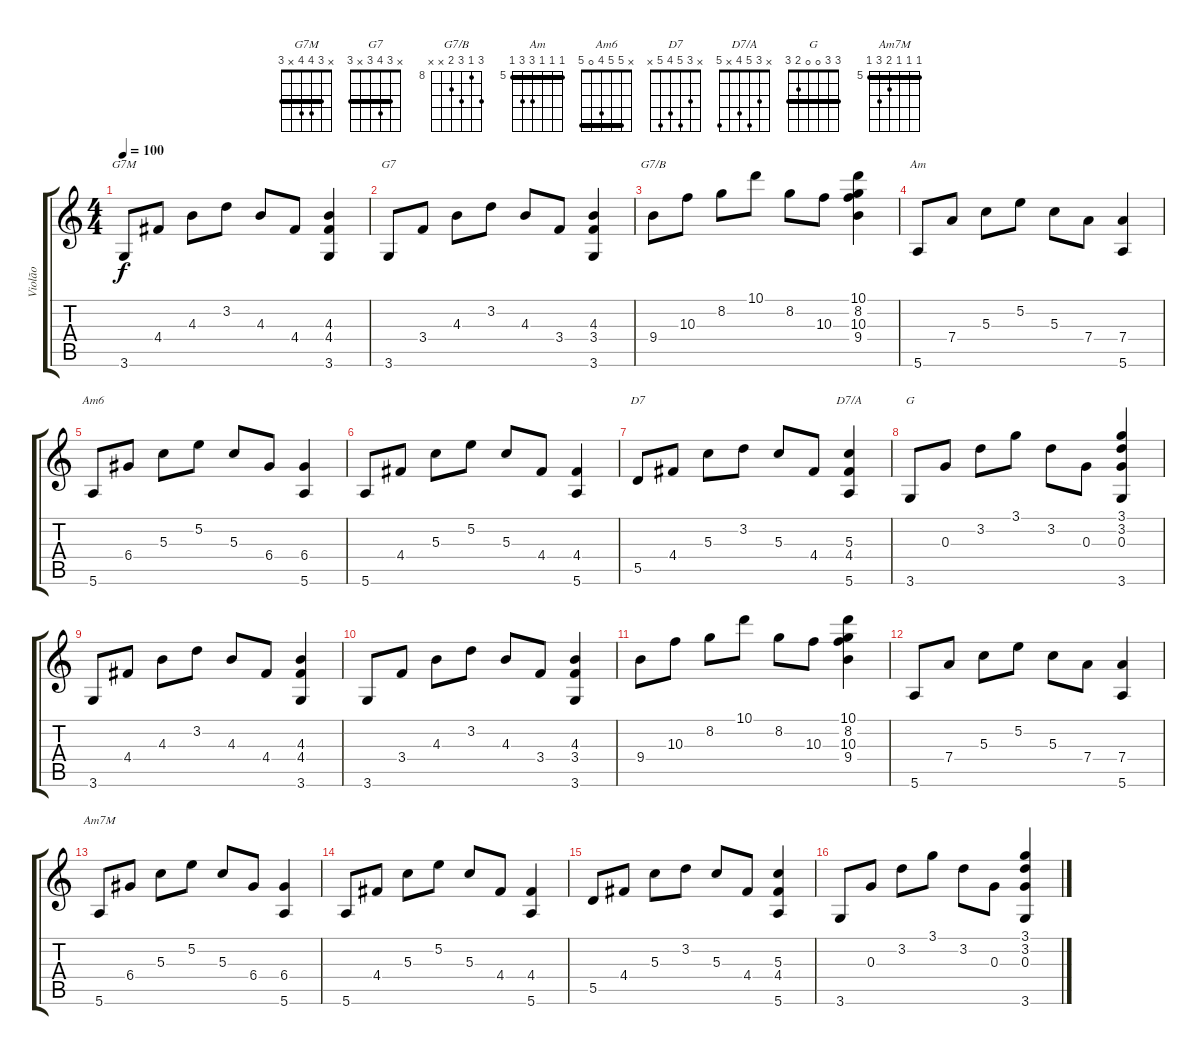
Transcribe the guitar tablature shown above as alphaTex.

\track ("Violão" "Violão") {instrument acousticguitarnylon}
\staff {score tabs}
\tuning (E4 B3 G3 D3 A2 E2) {hide}
\chord ("G7M" x 3 4 4 x 3) {barre 3}
\chord ("G7" x 3 4 3 x 3) {barre 3}
\chord ("G7/B" 10 8 10 9 x x) {firstfret 8}
\chord ("Am" 5 5 5 7 7 5) {firstfret 5 barre 5}
\chord ("Am6" x 5 5 4 0 5) {barre 5}
\chord ("D7" x 3 5 4 5 x)
\chord ("D7/A" x 3 5 4 x 5)
\chord ("G" 3 3 0 0 2 3) {barre 3}
\chord ("Am7M" 5 5 5 6 7 5) {firstfret 5 barre 5}
\ts (4 4)
\tempo 100
\clef g2
\ks c
3.6.8{ch "G7M" dy f} 4.4.8 4.3.8 3.2.8 4.3.8 4.4.8 (4.3 4.4 3.6).4 |
3.6.8{ch "G7"} 3.4.8 4.3.8 3.2.8 4.3.8 3.4.8 (4.3 3.4 3.6).4 |
9.4.8{ch "G7/B"} 10.3.8 8.2.8 10.1.8 8.2.8 10.3.8 (10.1 8.2 10.3 9.4).4 |
\ks aminor
5.6.8{ch "Am"} 7.4.8 5.3.8 5.2.8 5.3.8 7.4.8 (7.4 5.6).4 |
\ks c
5.6.8{ch "Am6"} 6.4.8 5.3.8 5.2.8 5.3.8 6.4.8 (6.4 5.6).4 |
\ks aminor
5.6.8 4.4.8 5.3.8 5.2.8 5.3.8 4.4.8 (4.4 5.6).4 |
\ks c
5.5.8{ch "D7"} 4.4.8 5.3.8 3.2.8 5.3.8 4.4.8 (5.3 4.4 5.6).4{ch "D7/A"} |
3.6.8{ch "G"} 0.3.8 3.2.8 3.1.8 3.2.8 0.3.8 (3.1 3.2 0.3 3.6).4 |
3.6.8 4.4.8 4.3.8 3.2.8 4.3.8 4.4.8 (4.3 4.4 3.6).4 |
3.6.8 3.4.8 4.3.8 3.2.8 4.3.8 3.4.8 (4.3 3.4 3.6).4 |
9.4.8 10.3.8 8.2.8 10.1.8 8.2.8 10.3.8 (10.1 8.2 10.3 9.4).4 |
\ks aminor
5.6.8 7.4.8 5.3.8 5.2.8 5.3.8 7.4.8 (7.4 5.6).4 |
5.6.8{ch "Am7M"} 6.4.8 5.3.8 5.2.8 5.3.8 6.4.8 (6.4 5.6).4 |
5.6.8 4.4.8 5.3.8 5.2.8 5.3.8 4.4.8 (4.4 5.6).4 |
\ks c
5.5.8 4.4.8 5.3.8 3.2.8 5.3.8 4.4.8 (5.3 4.4 5.6).4 |
3.6.8 0.3.8 3.2.8 3.1.8 3.2.8 0.3.8 (3.1 3.2 0.3 3.6).4
